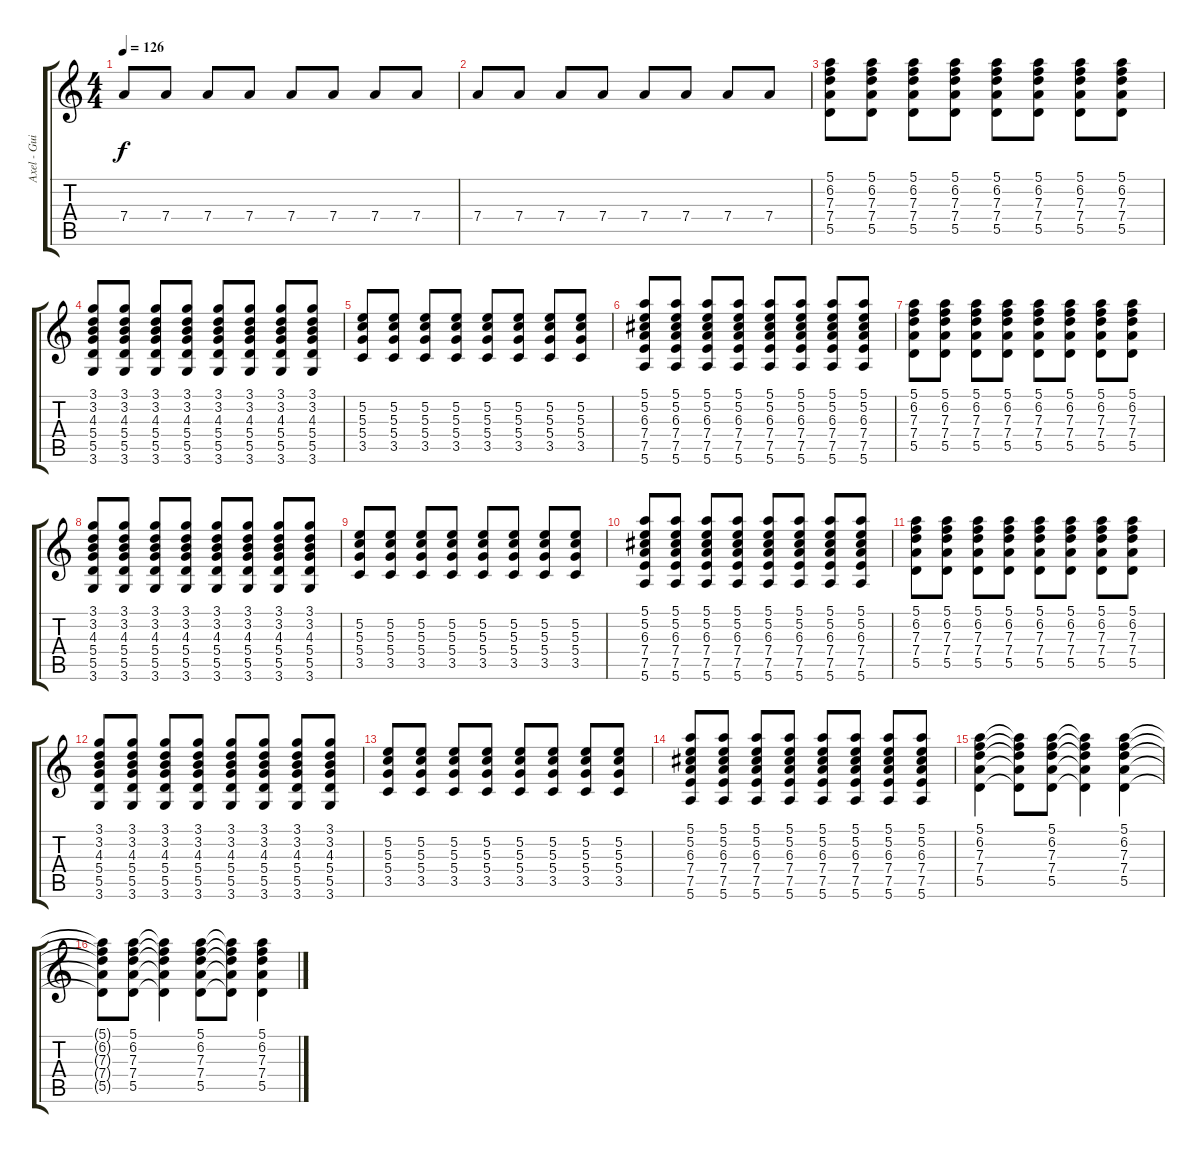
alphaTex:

\track ("Axel - Guitare disto 2" "Axel - Gui") {instrument overdrivenguitar}
\staff {score tabs}
\tuning (E4 B3 G3 D3 A2 E2) {hide}
\ts (4 4)
\tempo 126
\clef g2
\ks c
7.4.8{dy f} 7.4.8 7.4.8 7.4.8 7.4.8 7.4.8 7.4.8 7.4.8 |
7.4.8 7.4.8 7.4.8 7.4.8 7.4.8 7.4.8 7.4.8 7.4.8 |
(5.1 6.2 7.3 7.4 5.5).8 (5.1 6.2 7.3 7.4 5.5).8 (5.1 6.2 7.3 7.4 5.5).8 (5.1 6.2 7.3 7.4 5.5).8 (5.1 6.2 7.3 7.4 5.5).8 (5.1 6.2 7.3 7.4 5.5).8 (5.1 6.2 7.3 7.4 5.5).8 (5.1 6.2 7.3 7.4 5.5).8 |
(3.1 3.2 4.3 5.4 5.5 3.6).8 (3.1 3.2 4.3 5.4 5.5 3.6).8 (3.1 3.2 4.3 5.4 5.5 3.6).8 (3.1 3.2 4.3 5.4 5.5 3.6).8 (3.1 3.2 4.3 5.4 5.5 3.6).8 (3.1 3.2 4.3 5.4 5.5 3.6).8 (3.1 3.2 4.3 5.4 5.5 3.6).8 (3.1 3.2 4.3 5.4 5.5 3.6).8 |
(5.2 5.3 5.4 3.5).8 (5.2 5.3 5.4 3.5).8 (5.2 5.3 5.4 3.5).8 (5.2 5.3 5.4 3.5).8 (5.2 5.3 5.4 3.5).8 (5.2 5.3 5.4 3.5).8 (5.2 5.3 5.4 3.5).8 (5.2 5.3 5.4 3.5).8 |
(5.1 5.2 6.3 7.4 7.5 5.6).8 (5.1 5.2 6.3 7.4 7.5 5.6).8 (5.1 5.2 6.3 7.4 7.5 5.6).8 (5.1 5.2 6.3 7.4 7.5 5.6).8 (5.1 5.2 6.3 7.4 7.5 5.6).8 (5.1 5.2 6.3 7.4 7.5 5.6).8 (5.1 5.2 6.3 7.4 7.5 5.6).8 (5.1 5.2 6.3 7.4 7.5 5.6).8 |
(5.1 6.2 7.3 7.4 5.5).8 (5.1 6.2 7.3 7.4 5.5).8 (5.1 6.2 7.3 7.4 5.5).8 (5.1 6.2 7.3 7.4 5.5).8 (5.1 6.2 7.3 7.4 5.5).8 (5.1 6.2 7.3 7.4 5.5).8 (5.1 6.2 7.3 7.4 5.5).8 (5.1 6.2 7.3 7.4 5.5).8 |
(3.1 3.2 4.3 5.4 5.5 3.6).8 (3.1 3.2 4.3 5.4 5.5 3.6).8 (3.1 3.2 4.3 5.4 5.5 3.6).8 (3.1 3.2 4.3 5.4 5.5 3.6).8 (3.1 3.2 4.3 5.4 5.5 3.6).8 (3.1 3.2 4.3 5.4 5.5 3.6).8 (3.1 3.2 4.3 5.4 5.5 3.6).8 (3.1 3.2 4.3 5.4 5.5 3.6).8 |
(5.2 5.3 5.4 3.5).8 (5.2 5.3 5.4 3.5).8 (5.2 5.3 5.4 3.5).8 (5.2 5.3 5.4 3.5).8 (5.2 5.3 5.4 3.5).8 (5.2 5.3 5.4 3.5).8 (5.2 5.3 5.4 3.5).8 (5.2 5.3 5.4 3.5).8 |
(5.1 5.2 6.3 7.4 7.5 5.6).8 (5.1 5.2 6.3 7.4 7.5 5.6).8 (5.1 5.2 6.3 7.4 7.5 5.6).8 (5.1 5.2 6.3 7.4 7.5 5.6).8 (5.1 5.2 6.3 7.4 7.5 5.6).8 (5.1 5.2 6.3 7.4 7.5 5.6).8 (5.1 5.2 6.3 7.4 7.5 5.6).8 (5.1 5.2 6.3 7.4 7.5 5.6).8 |
(5.1 6.2 7.3 7.4 5.5).8 (5.1 6.2 7.3 7.4 5.5).8 (5.1 6.2 7.3 7.4 5.5).8 (5.1 6.2 7.3 7.4 5.5).8 (5.1 6.2 7.3 7.4 5.5).8 (5.1 6.2 7.3 7.4 5.5).8 (5.1 6.2 7.3 7.4 5.5).8 (5.1 6.2 7.3 7.4 5.5).8 |
(3.1 3.2 4.3 5.4 5.5 3.6).8 (3.1 3.2 4.3 5.4 5.5 3.6).8 (3.1 3.2 4.3 5.4 5.5 3.6).8 (3.1 3.2 4.3 5.4 5.5 3.6).8 (3.1 3.2 4.3 5.4 5.5 3.6).8 (3.1 3.2 4.3 5.4 5.5 3.6).8 (3.1 3.2 4.3 5.4 5.5 3.6).8 (3.1 3.2 4.3 5.4 5.5 3.6).8 |
(5.2 5.3 5.4 3.5).8 (5.2 5.3 5.4 3.5).8 (5.2 5.3 5.4 3.5).8 (5.2 5.3 5.4 3.5).8 (5.2 5.3 5.4 3.5).8 (5.2 5.3 5.4 3.5).8 (5.2 5.3 5.4 3.5).8 (5.2 5.3 5.4 3.5).8 |
(5.1 5.2 6.3 7.4 7.5 5.6).8 (5.1 5.2 6.3 7.4 7.5 5.6).8 (5.1 5.2 6.3 7.4 7.5 5.6).8 (5.1 5.2 6.3 7.4 7.5 5.6).8 (5.1 5.2 6.3 7.4 7.5 5.6).8 (5.1 5.2 6.3 7.4 7.5 5.6).8 (5.1 5.2 6.3 7.4 7.5 5.6).8 (5.1 5.2 6.3 7.4 7.5 5.6).8 |
(5.1 6.2 7.3 7.4 5.5).4 (5.1{t} 6.2{t} 7.3{t} 7.4{t} 5.5{t}).8 (5.1 6.2 7.3 7.4 5.5).8 (5.1{t} 6.2{t} 7.3{t} 7.4{t} 5.5{t}).4 (5.1 6.2 7.3 7.4 5.5).4 |
(5.1{t} 6.2{t} 7.3{t} 7.4{t} 5.5{t}).8 (5.1 6.2 7.3 7.4 5.5).8 (5.1{t} 6.2{t} 7.3{t} 7.4{t} 5.5{t}).4 (5.1 6.2 7.3 7.4 5.5).8 (5.1{t} 6.2{t} 7.3{t} 7.4{t} 5.5{t}).8 (5.1 6.2 7.3 7.4 5.5).4
